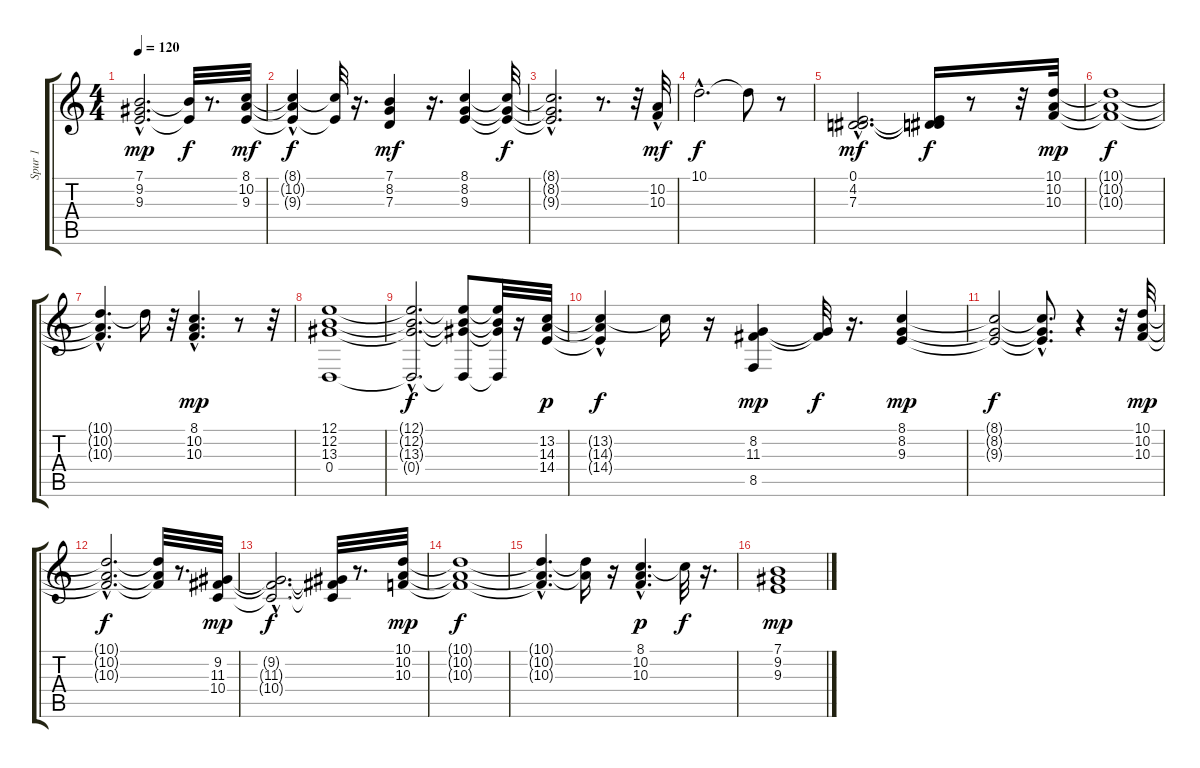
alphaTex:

\track ("Spur 1" "Spur 1") {instrument flute}
\staff {score tabs}
\tuning (E4 B3 G3 D3 A2 E2) {hide}
\ts (4 4)
\tempo 120
\clef g2
\ks c
(7.1{hac} 9.2 9.3{hac}).2{d dy mp} (7.1{t} 9.3{t}).32{dy f} r.8{d} (8.1 10.2 9.3).32{dy mf} |
(8.1{t} 10.2{hac t} 9.3{t}).4{dy f} (8.1{t} 9.3{t}).32 r.16{d} (7.1 8.2 7.3).4{dy mf} r.16{d} (8.1 8.2 9.3).4 (8.1{t} 8.2{t} 9.3{t}).32{dy f} |
(8.1{hac t} 8.2{hac t} 9.3{hac t}).2{d} r.8{d} r.32 (10.2{hac} 10.3{hac}).32{dy mf} |
10.1{hac}.2{d dy f} 10.1{t}.8 r.8 |
(0.1{hac} 4.2{hac} 7.3{hac}).2{d dy mf} (0.1{t} 4.2{t} 7.3{t}).16{dy f} r.8 r.32 (10.1 10.2 10.3).32{dy mp} |
(10.1{t} 10.2{t} 10.3{t}).1{dy f} |
(10.1{hac t} 10.2{hac t} 10.3{hac t}).4{d} 10.1{t}.16 r.32 (8.1{hac} 10.2{hac} 10.3{hac}).4{d dy mp} r.8 r.32 |
(12.1 12.2 13.3 0.4).1 |
(12.1{hac t} 12.2{hac t} 13.3{hac t} 0.4{hac t}).2{d dy f} (12.1{t} 12.2{t} 13.3{t} 0.4{t}).8 (12.1{t} 12.2{t} 13.3{t} 0.4{t}).32 r.16 (13.2 14.3 14.4).32{dy p} |
(13.2{t} 14.3{hac t} 14.4{t}).4{dy f} 13.2{t}.16 r.16 (8.2 11.3 8.5).4{dy mp} (8.2{t} 11.3{t}).32{dy f} r.16{d} (8.1 8.2 9.3).4{dy mp} |
(8.1{t} 8.2{t} 9.3{t}).2{dy f} (8.1{hac t} 8.2{t} 9.3{t}).8{d} r.4 r.32 (10.1 10.2 10.3).32{dy mp} |
(10.1{hac t} 10.2{hac t} 10.3{hac t}).2{d dy f} (10.1{t} 10.2{t} 10.3{t}).32 r.8{d} (9.2 11.3 10.4).32{dy mp} |
(9.2{hac t} 11.3{hac t} 10.4{hac t}).2{d dy f} (9.2{t} 11.3{t} 10.4{t}).32 r.8{d} (10.1 10.2 10.3).32{dy mp} |
(10.1{t} 10.2{t} 10.3{t}).1{dy f} |
(10.1{hac t} 10.2{hac t} 10.3{hac t}).4{d} (10.1{t} 10.2{t}).16 r.16 (8.1{hac} 10.2{hac} 10.3{hac}).4{d dy p} 8.1{t}.32{dy f} r.16{d} |
(7.1 9.2 9.3).1{dy mp}
